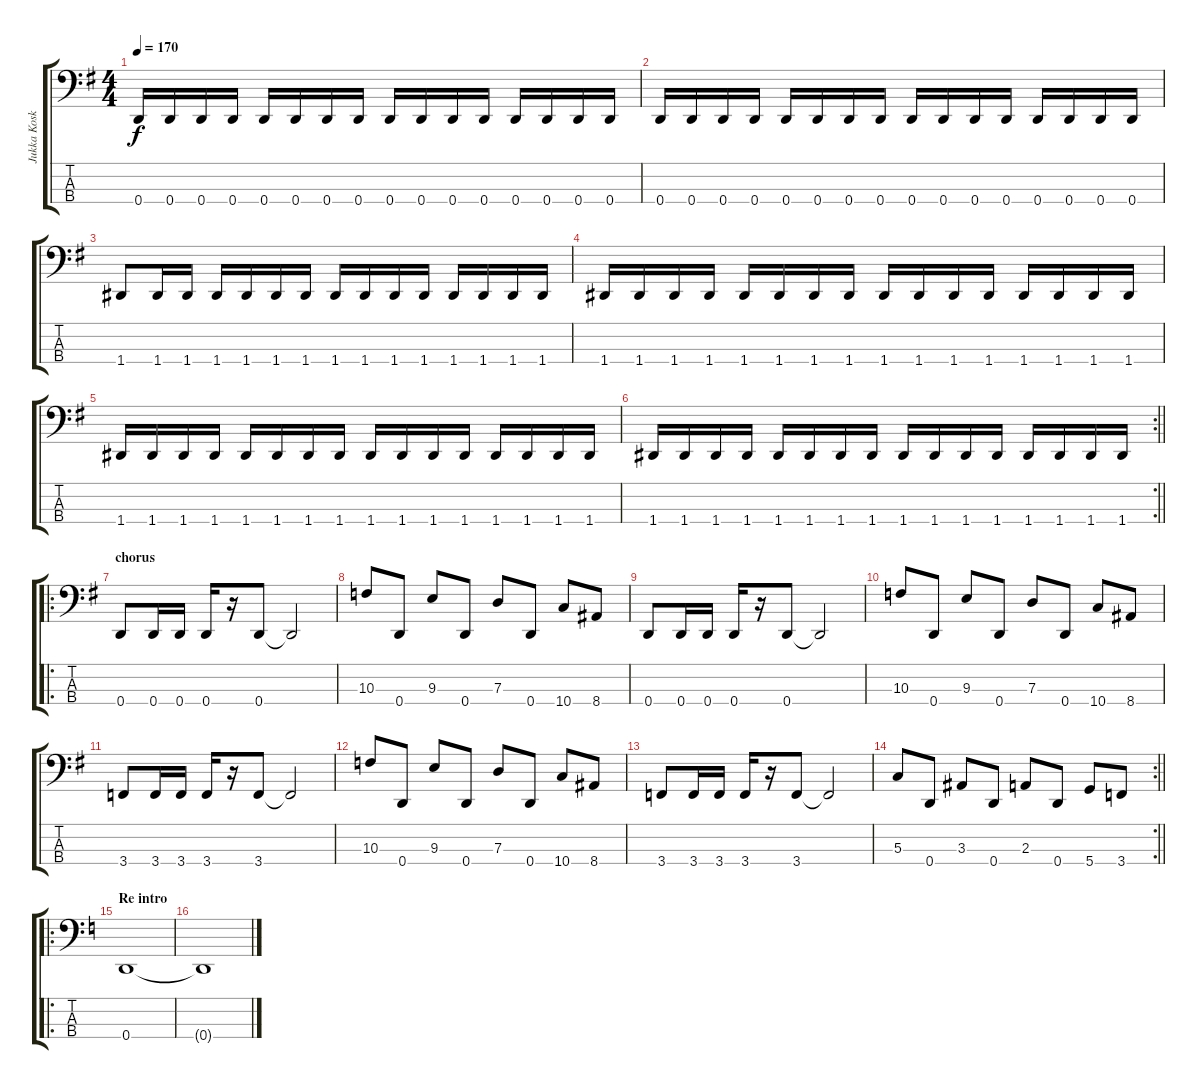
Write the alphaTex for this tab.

\track ("Jukka Koskinen" "Jukka Kosk") {instrument electricbassfinger}
\staff {score tabs}
\tuning (F2 C2 G1 D1) {hide}
\ts (4 4)
\tempo 170
\clef f4
\ks g
0.4.16{dy f} 0.4.16 0.4.16 0.4.16 0.4.16 0.4.16 0.4.16 0.4.16 0.4.16 0.4.16 0.4.16 0.4.16 0.4.16 0.4.16 0.4.16 0.4.16 |
0.4.16 0.4.16 0.4.16 0.4.16 0.4.16 0.4.16 0.4.16 0.4.16 0.4.16 0.4.16 0.4.16 0.4.16 0.4.16 0.4.16 0.4.16 0.4.16 |
1.4.8 1.4.16 1.4.16 1.4.16 1.4.16 1.4.16 1.4.16 1.4.16 1.4.16 1.4.16 1.4.16 1.4.16 1.4.16 1.4.16 1.4.16 |
1.4.16 1.4.16 1.4.16 1.4.16 1.4.16 1.4.16 1.4.16 1.4.16 1.4.16 1.4.16 1.4.16 1.4.16 1.4.16 1.4.16 1.4.16 1.4.16 |
1.4.16 1.4.16 1.4.16 1.4.16 1.4.16 1.4.16 1.4.16 1.4.16 1.4.16 1.4.16 1.4.16 1.4.16 1.4.16 1.4.16 1.4.16 1.4.16 |
\rc 2
\barLineRight lightlight
1.4.16 1.4.16 1.4.16 1.4.16 1.4.16 1.4.16 1.4.16 1.4.16 1.4.16 1.4.16 1.4.16 1.4.16 1.4.16 1.4.16 1.4.16 1.4.16 |
\ro
\section ("" "chorus")
0.4.8 0.4.16 0.4.16 0.4.16 r.16 0.4.8 0.4{t}.2 |
10.3.8 0.4.8 9.3.8 0.4.8 7.3.8 0.4.8 10.4.8 8.4.8 |
0.4.8 0.4.16 0.4.16 0.4.16 r.16 0.4.8 0.4{t}.2 |
10.3.8 0.4.8 9.3.8 0.4.8 7.3.8 0.4.8 10.4.8 8.4.8 |
3.4.8 3.4.16 3.4.16 3.4.16 r.16 3.4.8 3.4{t}.2 |
10.3.8 0.4.8 9.3.8 0.4.8 7.3.8 0.4.8 10.4.8 8.4.8 |
3.4.8 3.4.16 3.4.16 3.4.16 r.16 3.4.8 3.4{t}.2 |
\rc 2
\barLineRight lightlight
5.3.8 0.4.8 3.3.8 0.4.8 2.3.8 0.4.8 5.4.8 3.4.8 |
\ro
\section ("" "Re intro")
\ks c
0.4.1 |
0.4{t}.1
